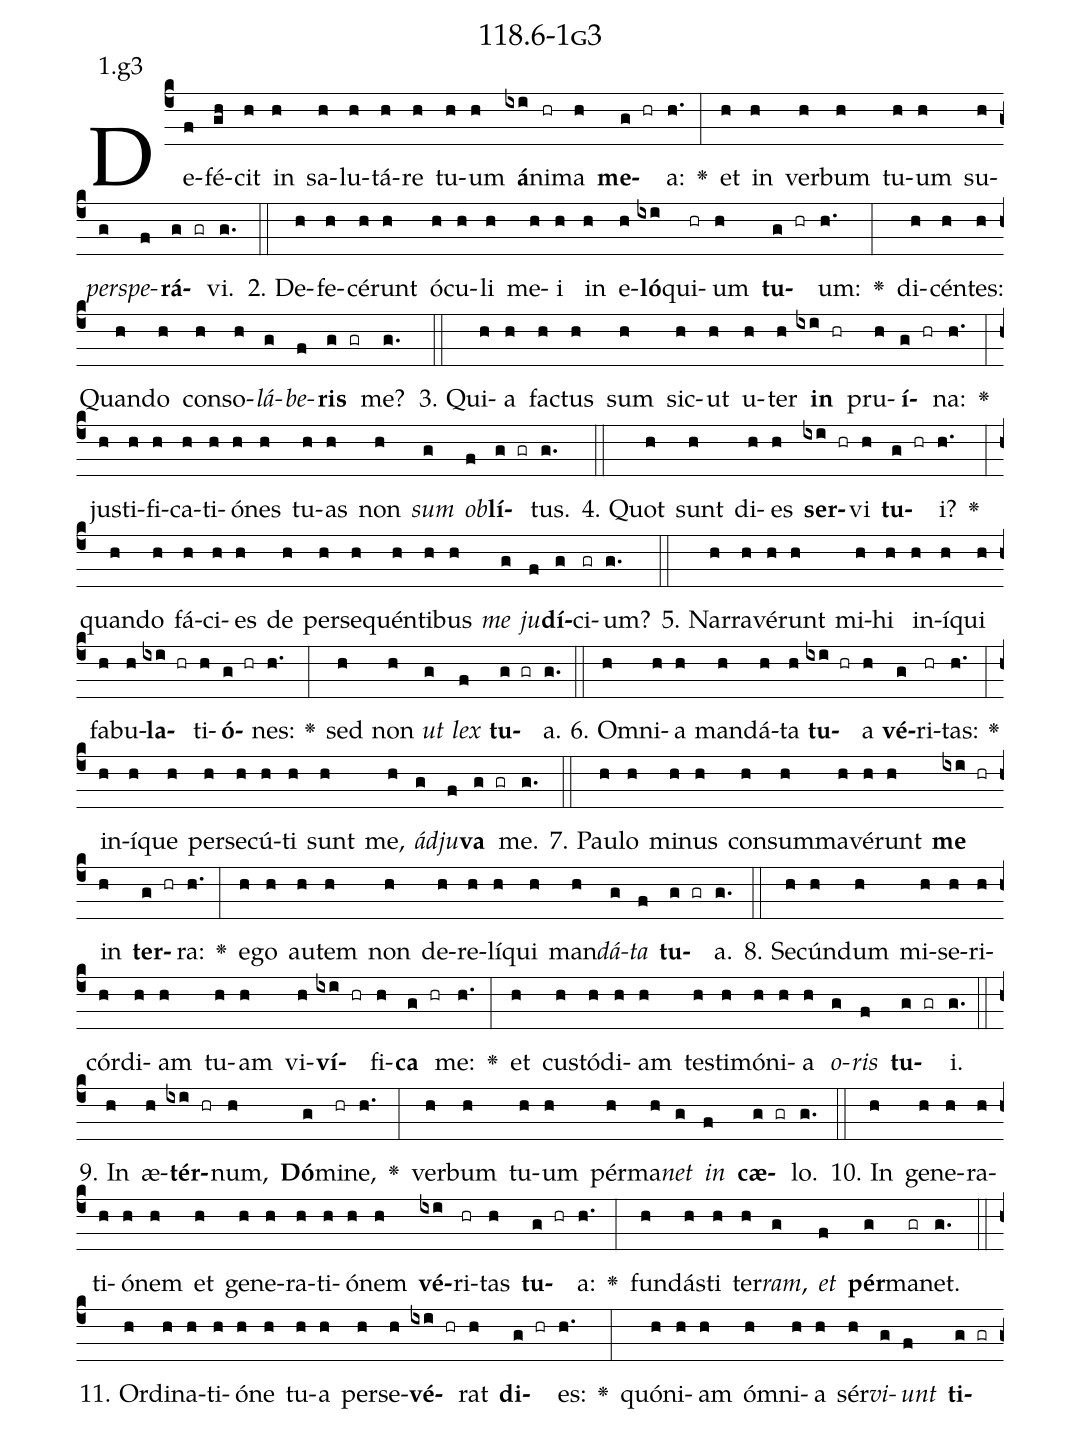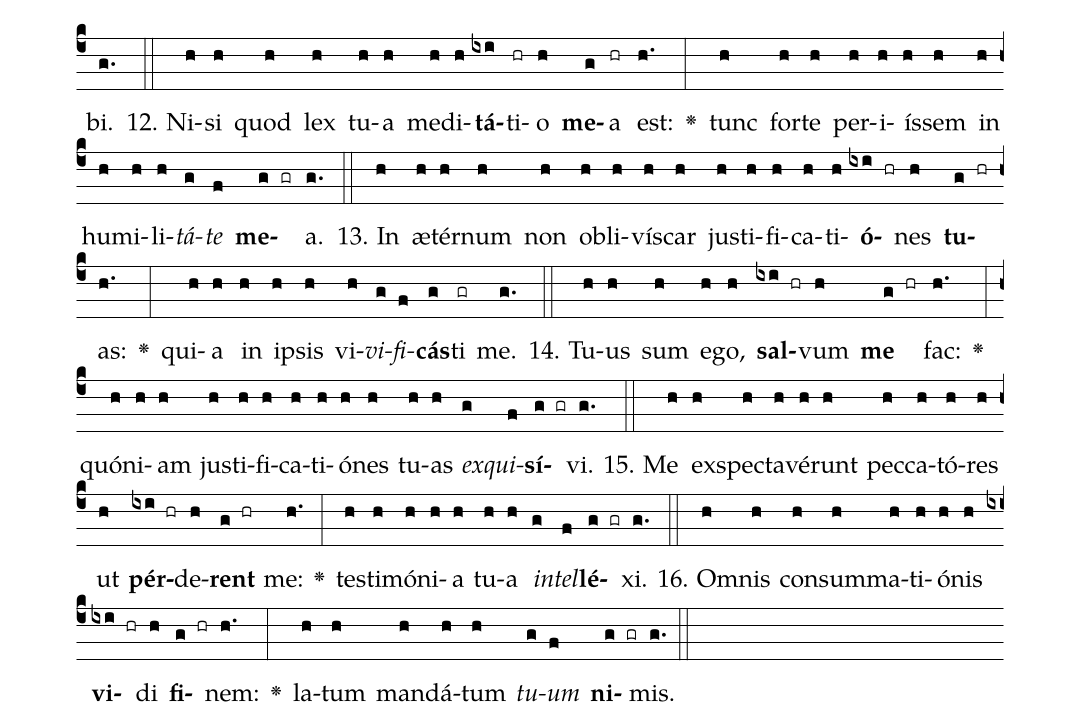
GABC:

name: 118.6-1g3;
annotation: 1.g3;
%%
(c4)De(f)fé(gh)cit(h) in(h) sa(h)lu(h)tá(h)re(h) tu(h)um(h) <b>á</b>(ixi)ni(hr)ma(h) <b>me</b>(g hr)a:(h.) <v>\greheightstar</v>(:) et(h) in(h) ver(h)bum(h) tu(h)um(h) su(h)<i>per</i>(g)<i>spe</i>(f)<b>rá</b>(g gr)vi.(g.) (::)
2. De(h)fe(h)cé(h)runt(h) ó(h)cu(h)li(h) me(h)i(h) in(h) e(h)<b>ló</b>(ixi)qui(hr)um(h) <b>tu</b>(g hr)um:(h.) <v>\greheightstar</v>(:) di(h)cén(h)tes:(h) Quan(h)do(h) con(h)so(h)<i>lá</i>(g)<i>be</i>(f)<b>ris</b>(g gr) me?(g.) (::)
3. Qui(h)a(h) fac(h)tus(h) sum(h) sic(h)ut(h) u(h)ter(h) <b>in</b>(ixi hr) pru(h)<b>í</b>(g hr)na:(h.) <v>\greheightstar</v>(:) jus(h)ti(h)fi(h)ca(h)ti(h)ó(h)nes(h) tu(h)as(h) non(h) <i>sum</i>(g) <i>ob</i>(f)<b>lí</b>(g gr)tus.(g.) (::)
4. Quot(h) sunt(h) di(h)es(h) <b>ser</b>(ixi hr)vi(h) <b>tu</b>(g hr)i?(h.) <v>\greheightstar</v>(:) quan(h)do(h) fá(h)ci(h)es(h) de(h) per(h)se(h)quén(h)ti(h)bus(h) <i>me</i>(g) <i>ju</i>(f)<b>dí</b>(g)ci(gr)um?(g.) (::)
5. Nar(h)ra(h)vé(h)runt(h) mi(h)hi(h) in(h)í(h)qui(h) fa(h)bu(h)<b>la</b>(ixi hr)ti(h)<b>ó</b>(g hr)nes:(h.) <v>\greheightstar</v>(:) sed(h) non(h) <i>ut</i>(g) <i>lex</i>(f) <b>tu</b>(g gr)a.(g.) (::)
6. Om(h)ni(h)a(h) man(h)dá(h)ta(h) <b>tu</b>(ixi hr)a(h) <b>vé</b>(g)ri(hr)tas:(h.) <v>\greheightstar</v>(:) in(h)í(h)que(h) per(h)se(h)cú(h)ti(h) sunt(h) me,(h) <i>ád</i>(g)<i>ju</i>(f)<b>va</b>(g gr) me.(g.) (::)
7. Pau(h)lo(h) mi(h)nus(h) con(h)sum(h)ma(h)vé(h)runt(h) <b>me</b>(ixi hr) in(h) <b>ter</b>(g hr)ra:(h.) <v>\greheightstar</v>(:) e(h)go(h) au(h)tem(h) non(h) de(h)re(h)lí(h)qui(h) man(h)<i>dá</i>(g)<i>ta</i>(f) <b>tu</b>(g gr)a.(g.) (::)
8. Se(h)cún(h)dum(h) mi(h)se(h)ri(h)cór(h)di(h)am(h) tu(h)am(h) vi(h)<b>ví</b>(ixi hr)fi(h)<b>ca</b>(g hr) me:(h.) <v>\greheightstar</v>(:) et(h) cus(h)tó(h)di(h)am(h) tes(h)ti(h)mó(h)ni(h)a(h) <i>o</i>(g)<i>ris</i>(f) <b>tu</b>(g gr)i.(g.) (::)
9. In(h) æ(h)<b>tér</b>(ixi hr)num,(h) <b>Dó</b>(g)mi(hr)ne,(h.) <v>\greheightstar</v>(:) ver(h)bum(h) tu(h)um(h) pér(h)ma(h)<i>net</i>(g) <i>in</i>(f) <b>cæ</b>(g gr)lo.(g.) (::)
10. In(h) ge(h)ne(h)ra(h)ti(h)ó(h)nem(h) et(h) ge(h)ne(h)ra(h)ti(h)ó(h)nem(h) <b>vé</b>(ixi)ri(hr)tas(h) <b>tu</b>(g hr)a:(h.) <v>\greheightstar</v>(:) fun(h)dás(h)ti(h) ter(h)<i>ram</i>,(g) <i>et</i>(f) <b>pér</b>(g)ma(gr)net.(g.) (::)
11. Or(h)di(h)na(h)ti(h)ó(h)ne(h) tu(h)a(h) per(h)se(h)<b>vé</b>(ixi hr)rat(h) <b>di</b>(g hr)es:(h.) <v>\greheightstar</v>(:) quón(h)i(h)am(h) óm(h)ni(h)a(h) sér(h)<i>vi</i>(g)<i>unt</i>(f) <b>ti</b>(g gr)bi.(g.) (::)
12. Ni(h)si(h) quod(h) lex(h) tu(h)a(h) me(h)di(h)<b>tá</b>(ixi)ti(hr)o(h) <b>me</b>(g)a(hr) est:(h.) <v>\greheightstar</v>(:) tunc(h) for(h)te(h) per(h)i(h)ís(h)sem(h) in(h) hu(h)mi(h)li(h)<i>tá</i>(g)<i>te</i>(f) <b>me</b>(g gr)a.(g.) (::)
13. In(h) æ(h)tér(h)num(h) non(h) ob(h)li(h)vís(h)car(h) jus(h)ti(h)fi(h)ca(h)ti(h)<b>ó</b>(ixi hr)nes(h) <b>tu</b>(g hr)as:(h.) <v>\greheightstar</v>(:) qui(h)a(h) in(h) ip(h)sis(h) vi(h)<i>vi</i>(g)<i>fi</i>(f)<b>cás</b>(g)ti(gr) me.(g.) (::)
14. Tu(h)us(h) sum(h) e(h)go,(h) <b>sal</b>(ixi hr)vum(h) <b>me</b>(g hr) fac:(h.) <v>\greheightstar</v>(:) quón(h)i(h)am(h) jus(h)ti(h)fi(h)ca(h)ti(h)ó(h)nes(h) tu(h)as(h) <i>ex</i>(g)<i>qui</i>(f)<b>sí</b>(g gr)vi.(g.) (::)
15. Me(h) ex(h)spec(h)ta(h)vé(h)runt(h) pec(h)ca(h)tó(h)res(h) ut(h) <b>pér</b>(ixi hr)de(h)<b>rent</b>(g hr) me:(h.) <v>\greheightstar</v>(:) tes(h)ti(h)mó(h)ni(h)a(h) tu(h)a(h) <i>in</i>(g)<i>tel</i>(f)<b>lé</b>(g gr)xi.(g.) (::)
16. Om(h)nis(h) con(h)sum(h)ma(h)ti(h)ó(h)nis(h) <b>vi</b>(ixi hr)di(h) <b>fi</b>(g hr)nem:(h.) <v>\greheightstar</v>(:) la(h)tum(h) man(h)dá(h)tum(h) <i>tu</i>(g)<i>um</i>(f) <b>ni</b>(g gr)mis.(g.) (::)
